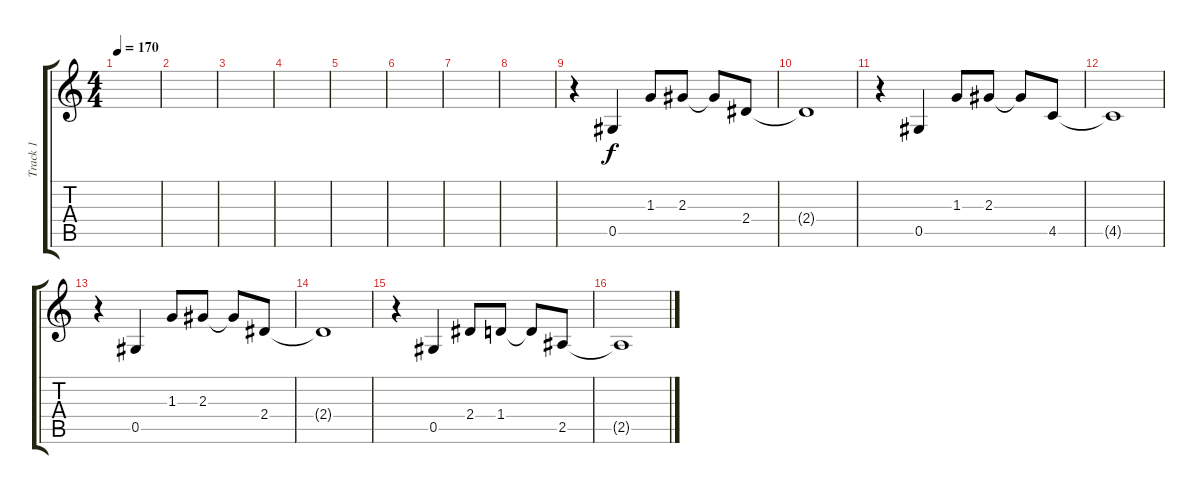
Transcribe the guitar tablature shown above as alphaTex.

\track ("Track 1" "Track 1") {instrument electricguitarclean}
\staff {score tabs}
\tuning (Eb4 Bb3 Gb3 Db3 Ab2 Db2) {hide}
\ts (4 4)
\tempo 170
\clef g2
\ks c
|
|
|
|
|
|
|
|
r.4 0.5.4 1.3.8 2.3.8 2.3{t}.8 2.4.8 |
2.4{t}.1 |
r.4 0.5.4 1.3.8 2.3.8 2.3{t}.8 4.5.8 |
4.5{t}.1 |
r.4 0.5.4 1.3.8 2.3.8 2.3{t}.8 2.4.8 |
2.4{t}.1 |
r.4 0.5.4 2.4.8 1.4.8 1.4{t}.8 2.5.8 |
2.5{t}.1
